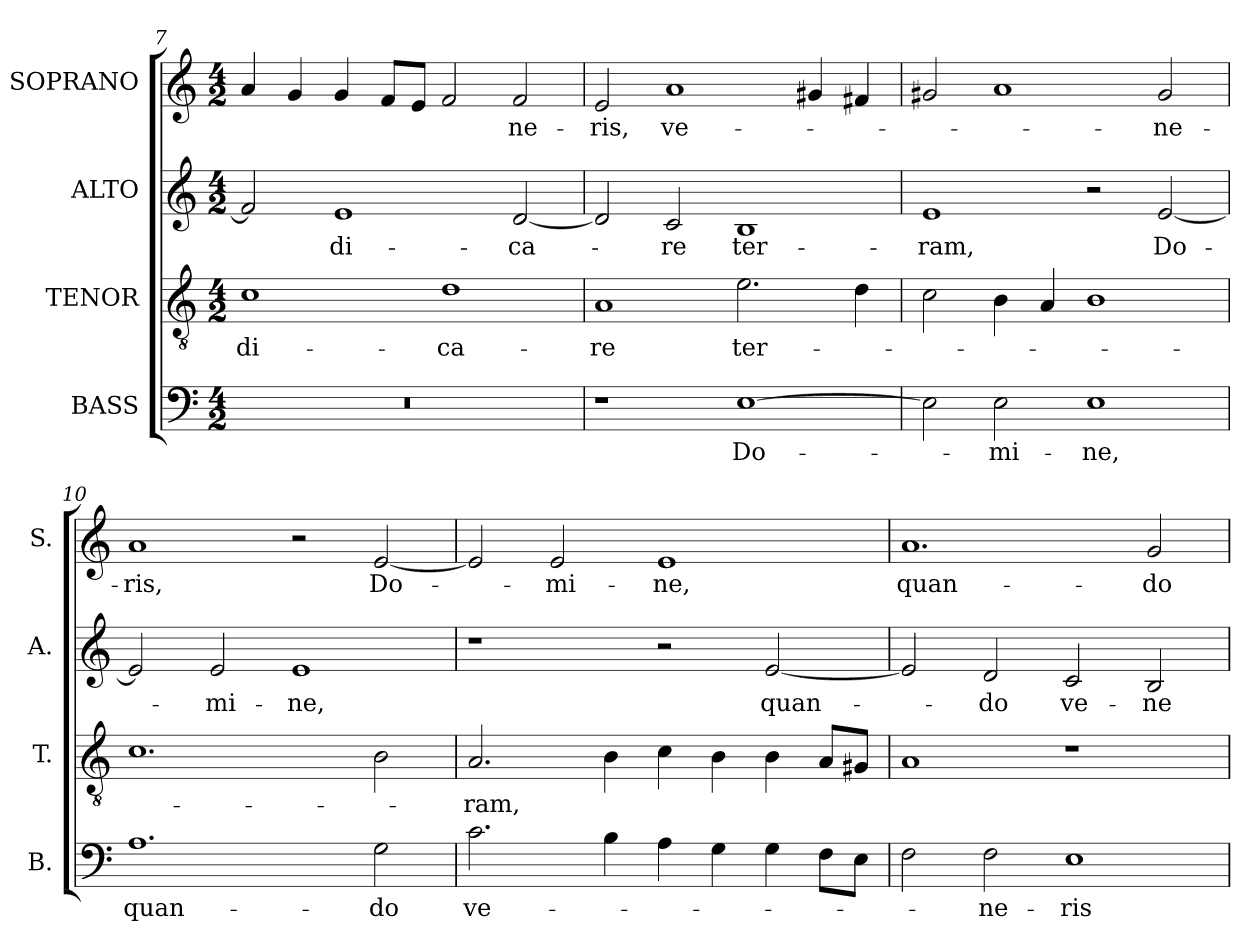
**kern	**text	**kern	**text	**kern	**text	**kern	**text
*part4	*part4	*part3	*part3	*part2	*part2	*part1	*part1
*staff4	*staff4	*staff3	*staff3	*staff2	*staff2	*staff1	*staff1
*I"BASS	*	*I"TENOR	*	*I"ALTO	*	*I"SOPRANO	*
*I'B.	*	*I'T.	*	*I'A.	*	*I'S.	*
*clefF4	*	*clefGv2	*	*clefG2	*	*clefG2	*
*	*	*ITrd7c12	*	*	*	*	*
*k[]	*	*k[]	*	*k[]	*	*k[]	*
*C:	*	*C:	*	*C:	*	*C:	*
*M4/2	*	*M4/2	*	*M4/2	*	*M4/2	*
=7	=7	=7	=7	=7	=7	=7	=7
!LO:N:vis=1	!	!	!	!	!	!	!
!	!	!	!LO:LY:b:color=#000000	!	!	!	!
0r	.	1Ci	-di-	2fi/]	.	4ai/	.
.	.	.	.	.	.	4gi/	.
!	!	!	!	!	!LO:LY:b:color=#000000	!	!
.	.	.	.	1ei	-di-	4gi/	.
.	.	.	.	.	.	8fi/L	.
.	.	.	.	.	.	8ei/J	.
!	!	!	!LO:LY:b:color=#000000	!	!	!	!
.	.	1Di	-ca-	.	.	2fi/	.
!	!	!	!	!	!LO:LY:b:color=#000000	!	!
!	!	!	!	!	!	!	!LO:LY:b:color=#000000
.	.	.	.	[2di/	-ca-	2fi/	-ne-
!!LO:LB:g=z
=8	=8	=8	=8	=8	=8	=8	=8
!	!	!	!LO:LY:b:color=#000000	!	!	!	!
!	!	!	!	!	!	!	!LO:LY:b:color=#000000
1r	.	1AAi	-re	2di/]	.	2ei/	-ris,
!	!	!	!	!	!LO:LY:b:color=#000000	!	!
!	!	!	!	!	!	!	!LO:LY:b:color=#000000
.	.	.	.	2ci/	-re	1ai	ve-
!	!LO:LY:b:color=#000000	!	!	!	!	!	!
!	!	!	!LO:LY:b:color=#000000	!	!	!	!
!	!	!	!	!	!LO:LY:b:color=#000000	!	!
[1Ei	Do-	2.Ei\	ter-	1Bi	ter-	.	.
.	.	.	.	.	.	4g#Xi/	.
.	.	4Di\	.	.	.	4f#Xi/	.
=9	=9	=9	=9	=9	=9	=9	=9
!	!	!	!	!	!LO:LY:b:color=#000000	!	!
2Ei\]	.	2Ci\	.	1ei	-ram,	2g#Xi/	.
!	!LO:LY:b:color=#000000	!	!	!	!	!	!
2Ei\	-mi-	4BBi\	.	.	.	1ai	.
.	.	4AAi/	.	.	.	.	.
!	!LO:LY:b:color=#000000	!	!	!	!	!	!
1Ei	-ne,	1BBi	.	2r	.	.	.
!	!	!	!	!	!LO:LY:b:color=#000000	!	!
!	!	!	!	!	!	!	!LO:LY:b:color=#000000
.	.	.	.	[2ei/	Do-	2g#i/	-ne-
=10	=10	=10	=10	=10	=10	=10	=10
!	!LO:LY:b:color=#000000	!	!	!	!	!	!
!	!	!	!	!	!	!	!LO:LY:b:color=#000000
1.Ai	quan-	1.Ci	.	2ei/]	.	1ai	-ris,
!	!	!	!	!	!LO:LY:b:color=#000000	!	!
.	.	.	.	2ei/	-mi-	.	.
!	!	!	!	!	!LO:LY:b:color=#000000	!	!
.	.	.	.	1ei	-ne,	2r	.
!	!LO:LY:b:color=#000000	!	!	!	!	!	!
!	!	!	!	!	!	!	!LO:LY:b:color=#000000
2Gi\	-do	2BBi\	.	.	.	[2ei/	Do-
=11	=11	=11	=11	=11	=11	=11	=11
!	!LO:LY:b:color=#000000	!	!	!	!	!	!
!	!	!	!LO:LY:b:color=#000000	!	!	!	!
2.ci\	ve-	2.AAi/	-ram,	1r	.	2ei/]	.
!	!	!	!	!	!	!	!LO:LY:b:color=#000000
.	.	.	.	.	.	2ei/	-mi-
4Bi\	.	4BBi\	.	.	.	.	.
!	!	!	!	!	!	!	!LO:LY:b:color=#000000
4Ai\	.	4Ci\	.	2r	.	1ei	-ne,
4Gi\	.	4BBi\	.	.	.	.	.
!	!	!	!	!	!LO:LY:b:color=#000000	!	!
4Gi\	.	4BBi\	.	[2ei/	quan-	.	.
8Fi\L	.	8AAi/L	.	.	.	.	.
8Ei\J	.	8GG#Xi/J	.	.	.	.	.
=12	=12	=12	=12	=12	=12	=12	=12
!	!	!	!	!	!	!	!LO:LY:b:color=#000000
2Fi\	.	1AAi	.	2ei/]	.	1.ai	quan-
!	!LO:LY:b:color=#000000	!	!	!	!	!	!
!	!	!	!	!	!LO:LY:b:color=#000000	!	!
2Fi\	-ne-	.	.	2di/	-do	.	.
!	!LO:LY:b:color=#000000	!	!	!	!	!	!
!	!	!	!	!	!LO:LY:b:color=#000000	!	!
1Ei	-ris	1r	.	2ci/	ve-	.	.
!	!	!	!	!	!LO:LY:b:color=#000000	!	!
!	!	!	!	!	!	!	!LO:LY:b:color=#000000
.	.	.	.	2Bi/	-ne-	2gi/	-do
=	=	=	=	=	=	=	=
*-	*-	*-	*-	*-	*-	*-	*-
